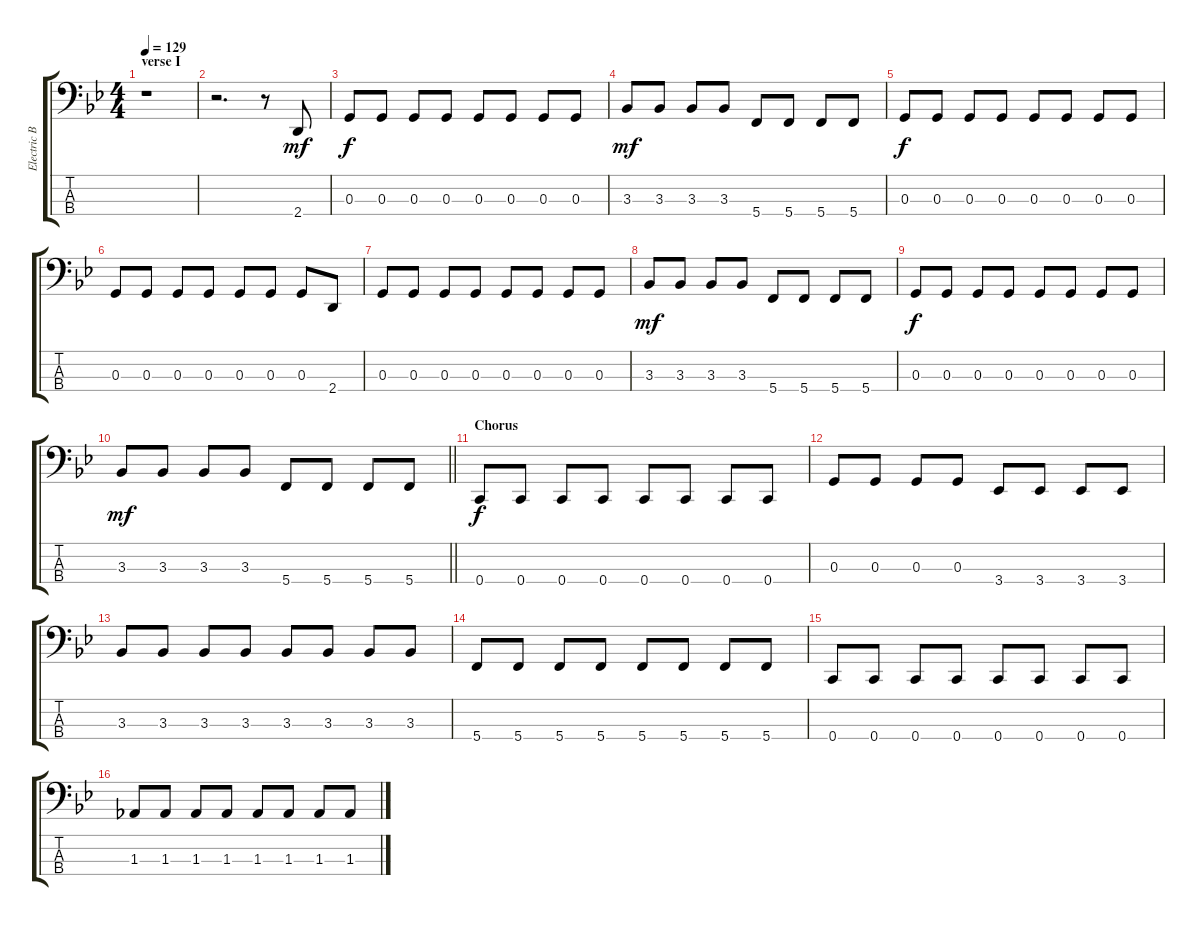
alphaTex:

\track ("Electric Bass" "Electric B") {instrument electricbassfinger}
\staff {score tabs}
\tuning (F2 C2 G1 C1) {hide}
\ts (4 4)
\section ("" "verse I")
\tempo 129
\clef f4
\ks bb
r.1{dy mf instrument electricbassfinger} |
r.2{d} r.8 2.4.8 |
0.3.8{dy f} 0.3.8 0.3.8 0.3.8 0.3.8 0.3.8 0.3.8 0.3.8 |
3.3.8{dy mf} 3.3.8 3.3.8 3.3.8 5.4.8 5.4.8 5.4.8 5.4.8 |
0.3.8{dy f} 0.3.8 0.3.8 0.3.8 0.3.8 0.3.8 0.3.8 0.3.8 |
0.3.8 0.3.8 0.3.8 0.3.8 0.3.8 0.3.8 0.3.8 2.4.8 |
0.3.8 0.3.8 0.3.8 0.3.8 0.3.8 0.3.8 0.3.8 0.3.8 |
3.3.8{dy mf} 3.3.8 3.3.8 3.3.8 5.4.8 5.4.8 5.4.8 5.4.8 |
0.3.8{dy f} 0.3.8 0.3.8 0.3.8 0.3.8 0.3.8 0.3.8 0.3.8 |
\barLineRight lightlight
3.3.8{dy mf} 3.3.8 3.3.8 3.3.8 5.4.8 5.4.8 5.4.8 5.4.8 |
\section ("" "Chorus")
0.4.8{dy f} 0.4.8 0.4.8 0.4.8 0.4.8 0.4.8 0.4.8 0.4.8 |
0.3.8 0.3.8 0.3.8 0.3.8 3.4.8 3.4.8 3.4.8 3.4.8 |
3.3.8 3.3.8 3.3.8 3.3.8 3.3.8 3.3.8 3.3.8 3.3.8 |
5.4.8 5.4.8 5.4.8 5.4.8 5.4.8 5.4.8 5.4.8 5.4.8 |
0.4.8 0.4.8 0.4.8 0.4.8 0.4.8 0.4.8 0.4.8 0.4.8 |
1.3.8 1.3.8 1.3.8 1.3.8 1.3.8 1.3.8 1.3.8 1.3.8
